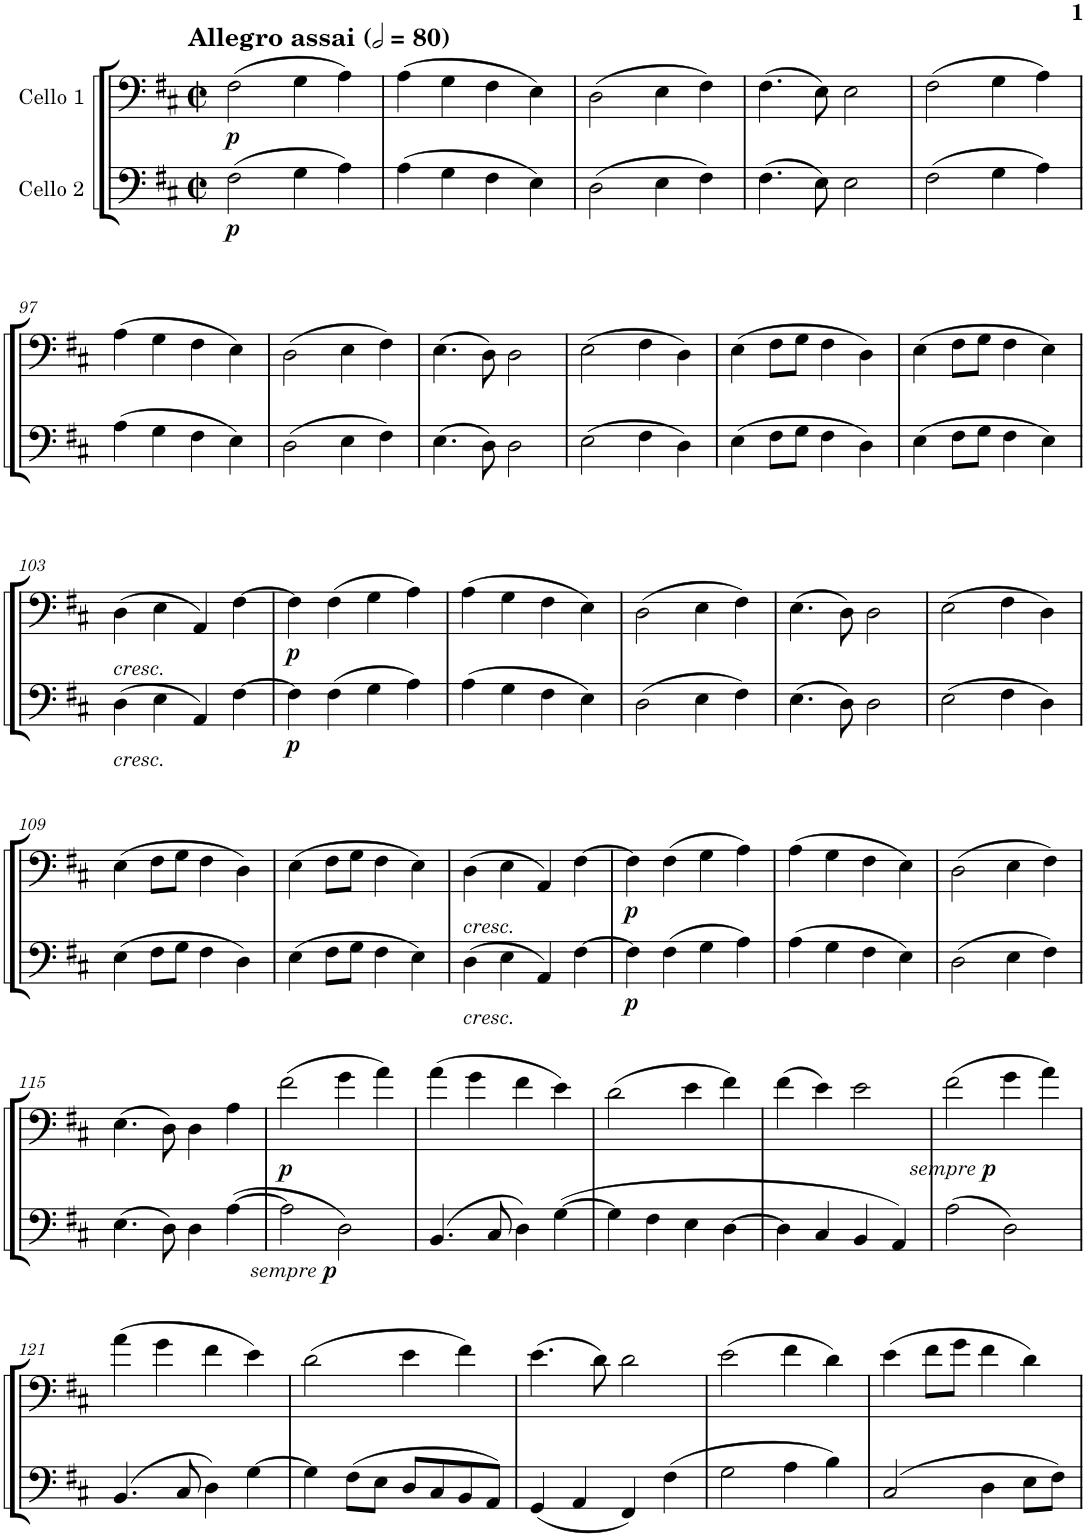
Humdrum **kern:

**kern	**dynam	**kern	**dynam
*part2	*part2	*part1	*part1
*staff2	*staff2	*staff1	*staff1
*I"Cello 2	*	*I"Cello 1	*
*clefF4	*	*clefF4	*
*k[f#c#]	*	*k[f#c#]	*
*M2/2	*	*M2/2	*
*met(c|)	*	*met(c|)	*
*MM160	*	*MM160	*
=92	=92	=92	=92
!	!	!LO:TX:a:B:t=Allegro assai	!
!	!LO:DY:b	!	!LO:DY:b
(2F#\	p	(2F#\	p
4G\	.	4G\	.
4A\)	.	4A\)	.
=93	=93	=93	=93
(4A\	.	(4A\	.
4G\	.	4G\	.
4F#\	.	4F#\	.
4E\)	.	4E\)	.
=94	=94	=94	=94
(2D\	.	(2D\	.
4E\	.	4E\	.
4F#\)	.	4F#\)	.
=95	=95	=95	=95
(4.F#\	.	(4.F#\	.
8E\)	.	8E\)	.
2E\	.	2E\	.
=96	=96	=96	=96
(2F#\	.	(2F#\	.
4G\	.	4G\	.
4A\)	.	4A\)	.
!!LO:LB:g=z
=97	=97	=97	=97
(4A\	.	(4A\	.
4G\	.	4G\	.
4F#\	.	4F#\	.
4E\)	.	4E\)	.
=98	=98	=98	=98
(2D\	.	(2D\	.
4E\	.	4E\	.
4F#\)	.	4F#\)	.
=99	=99	=99	=99
(4.E\	.	(4.E\	.
8D\)	.	8D\)	.
2D\	.	2D\	.
=100	=100	=100	=100
(2E\	.	(2E\	.
4F#\	.	4F#\	.
4D\)	.	4D\)	.
=101	=101	=101	=101
(4E\	.	(4E\	.
8F#\L	.	8F#\L	.
8G\J	.	8G\J	.
4F#\	.	4F#\	.
4D\)	.	4D\)	.
=102	=102	=102	=102
(4E\	.	(4E\	.
8F#\L	.	8F#\L	.
8G\J	.	8G\J	.
4F#\	.	4F#\	.
4E\)	.	4E\)	.
!!LO:LB:g=z
=103	=103	=103	=103
!	!	!LO:TX:b:i:t=cresc.	!
!LO:TX:b:i:t=cresc.	!	!	!
(4D\	.	(4D\	.
4E\	.	4E\	.
4AA/)	.	4AA/)	.
[4F#\	.	[4F#\	.
=104	=104	=104	=104
!	!LO:DY:b	!	!LO:DY:b
4F#\]	p	4F#\]	p
(4F#\	.	(4F#\	.
4G\	.	4G\	.
4A\)	.	4A\)	.
=105	=105	=105	=105
(4A\	.	(4A\	.
4G\	.	4G\	.
4F#\	.	4F#\	.
4E\)	.	4E\)	.
=106	=106	=106	=106
(2D\	.	(2D\	.
4E\	.	4E\	.
4F#\)	.	4F#\)	.
=107	=107	=107	=107
(4.E\	.	(4.E\	.
8D\)	.	8D\)	.
2D\	.	2D\	.
=108	=108	=108	=108
(2E\	.	(2E\	.
4F#\	.	4F#\	.
4D\)	.	4D\)	.
!!LO:LB:g=z
=109	=109	=109	=109
(4E\	.	(4E\	.
8F#\L	.	8F#\L	.
8G\J	.	8G\J	.
4F#\	.	4F#\	.
4D\)	.	4D\)	.
=110	=110	=110	=110
(4E\	.	(4E\	.
8F#\L	.	8F#\L	.
8G\J	.	8G\J	.
4F#\	.	4F#\	.
4E\)	.	4E\)	.
=111	=111	=111	=111
!	!	!LO:TX:b:i:t=cresc.	!
!LO:TX:b:i:t=cresc.	!	!	!
(4D\	.	(4D\	.
4E\	.	4E\	.
4AA/)	.	4AA/)	.
[4F#\	.	[4F#\	.
=112	=112	=112	=112
!	!LO:DY:b	!	!LO:DY:b
4F#\]	p	4F#\]	p
(4F#\	.	(4F#\	.
4G\	.	4G\	.
4A\)	.	4A\)	.
=113	=113	=113	=113
(4A\	.	(4A\	.
4G\	.	4G\	.
4F#\	.	4F#\	.
4E\)	.	4E\)	.
=114	=114	=114	=114
(2D\	.	(2D\	.
4E\	.	4E\	.
4F#\)	.	4F#\)	.
!!LO:LB:g=z
=115	=115	=115	=115
(4.E\	.	(4.E\	.
8D\)	.	8D\)	.
4D\	.	4D\	.
([4A\	.	4A\	.
=116	=116	=116	=116
!	!	!	!LO:DY:b
2A\]	.	(2f#\	p
!	!LO:DY:b	!	!
!	!LO:DY:n=1:b	!	!
2D\)	other-dynamics p	4g\	.
.	.	4a\)	.
=117	=117	=117	=117
(4.BB/	.	(4a\	.
.	.	4g\	.
8C#/	.	.	.
4D\)	.	4f#\	.
([4G\	.	4e\)	.
=118	=118	=118	=118
4G\]	.	(2d\	.
4F#\	.	.	.
4E\	.	4e\	.
[4D\	.	4f#\)	.
=119	=119	=119	=119
4D\]	.	(4f#\	.
4C#/	.	4e\)	.
4BB/	.	2e\	.
4AA/)	.	.	.
=120	=120	=120	=120
(2A\	.	(2f#\	.
!	!	!	!LO:DY:b
!	!	!	!LO:DY:n=1:b
2D\)	.	4g\	other-dynamics p
.	.	4a\)	.
!!LO:LB:g=z
=121	=121	=121	=121
(4.BB/	.	(4a\	.
.	.	4g\	.
8C#/	.	.	.
4D\)	.	4f#\	.
[4G\	.	4e\)	.
=122	=122	=122	=122
4G\]	.	(2d\	.
(8F#\L	.	.	.
8E\J	.	.	.
8D/L	.	4e\	.
8C#/	.	.	.
8BB/	.	4f#\)	.
8AA/J)	.	.	.
=123	=123	=123	=123
(4GG/	.	(4.e\	.
4AA/	.	.	.
.	.	8d\)	.
4FF#/)	.	2d\	.
(4F#\	.	.	.
=124	=124	=124	=124
2G\	.	(2e\	.
4A\	.	4f#\	.
4B\)	.	4d\)	.
=125	=125	=125	=125
(2C#/	.	(4e\	.
.	.	8f#\L	.
.	.	8g\J	.
4D\	.	4f#\	.
8E\L	.	4d\)	.
8F#\J)	.	.	.
=	=	=	=
*-	*-	*-	*-
